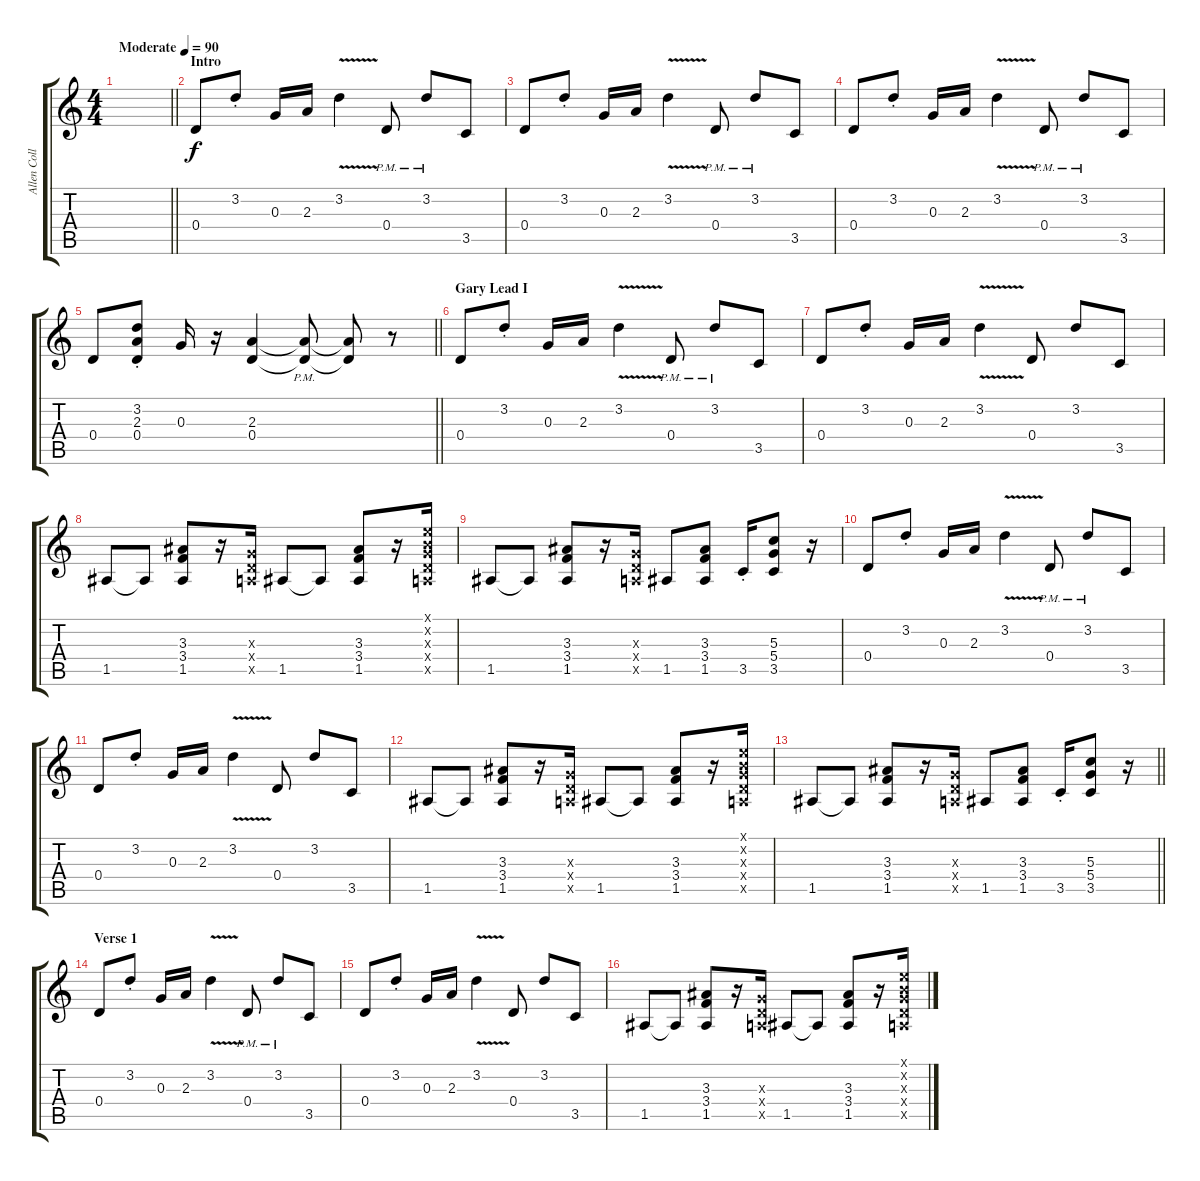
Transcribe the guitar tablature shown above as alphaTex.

\track ("Allen Collins (Rhythm Guitar Overdub)" "Allen Coll") {instrument distortionguitar}
\staff {score tabs}
\tuning (E4 B3 G3 D3 A2 E2) {hide}
\ts (4 4)
\tempo (90 "Moderate")
\clef g2
\barLineRight lightlight
\ks c
|
\section ("" "Intro")
0.4.8 3.2{st}.8 0.3.16 2.3.16 3.2{v}.4 0.4{pm}.8 3.2{pm}.8 3.5.8 |
0.4.8 3.2{st}.8 0.3.16 2.3.16 3.2{v}.4 0.4{pm}.8 3.2{pm}.8 3.5.8 |
0.4.8 3.2{st}.8 0.3.16 2.3.16 3.2{v}.4 0.4{pm}.8 3.2{pm}.8 3.5.8 |
\barLineRight lightlight
0.4.8 (3.2{st} 2.3 0.4).8 0.3.16 r.16 (2.3 0.4).4 (2.3{t} 0.4{pm t}).8 (2.3{t} 0.4{t}).8 r.8 |
\section ("" "Gary Lead I")
0.4.8 3.2{st}.8 0.3.16 2.3.16 3.2{v}.4 0.4{pm}.8 3.2{pm}.8 3.5.8 |
0.4.8 3.2{st}.8 0.3.16 2.3.16 3.2{v}.4 0.4.8 3.2.8 3.5.8 |
1.5.8 1.5{t}.8 (3.3 3.4 1.5).8 r.16 (0.3{x} 0.4{x} 0.5{x}).16 1.5.8 1.5{t}.8 (3.3 3.4 1.5).8 r.16 (0.1{x} 0.2{x} 0.3{x} 0.4{x} 0.5{x}).16 |
1.5.8 1.5{t}.8 (3.3 3.4 1.5).8 r.16 (0.3{x} 0.4{x} 0.5{x}).16 1.5.8 (3.3 3.4 1.5).8 3.5{st}.16 (5.3 5.4 3.5).8 r.16 |
0.4.8 3.2{st}.8 0.3.16 2.3.16 3.2{v}.4 0.4{pm}.8 3.2{pm}.8 3.5.8 |
0.4.8 3.2{st}.8 0.3.16 2.3.16 3.2{v}.4 0.4.8 3.2.8 3.5.8 |
1.5.8 1.5{t}.8 (3.3 3.4 1.5).8 r.16 (0.3{x} 0.4{x} 0.5{x}).16 1.5.8 1.5{t}.8 (3.3 3.4 1.5).8 r.16 (0.1{x} 0.2{x} 0.3{x} 0.4{x} 0.5{x}).16 |
\barLineRight lightlight
1.5.8 1.5{t}.8 (3.3 3.4 1.5).8 r.16 (0.3{x} 0.4{x} 0.5{x}).16 1.5.8 (3.3 3.4 1.5).8 3.5{st}.16 (5.3 5.4 3.5).8 r.16 |
\section ("" "Verse 1")
0.4.8 3.2{st}.8 0.3.16 2.3.16 3.2{v}.4 0.4{pm}.8 3.2{pm}.8 3.5.8 |
0.4.8 3.2{st}.8 0.3.16 2.3.16 3.2{v}.4 0.4.8 3.2.8 3.5.8 |
1.5.8 1.5{t}.8 (3.3 3.4 1.5).8 r.16 (0.3{x} 0.4{x} 0.5{x}).16 1.5.8 1.5{t}.8 (3.3 3.4 1.5).8 r.16 (0.1{x} 0.2{x} 0.3{x} 0.4{x} 0.5{x}).16
